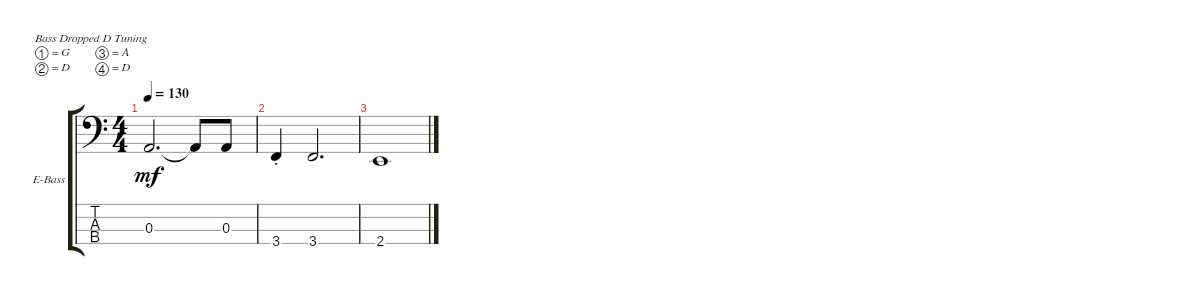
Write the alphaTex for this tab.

\defaultSystemsLayout 4
\bracketExtendMode groupsimilarinstruments
\firstSystemTrackNameOrientation horizontal
\otherSystemsTrackNameOrientation horizontal
\track ("Electric Bass" "E-Bass") {instrument electricbassfinger}
\staff {score tabs}
\tuning (G2 D2 A1 D1)
\ts (4 4)
\tempo 130
\clef f4
\ks c
0.3.2{d dy mf} 0.3{t}.8 0.3.8 |
3.4{st}.4 3.4.2{d} |
2.4.1
